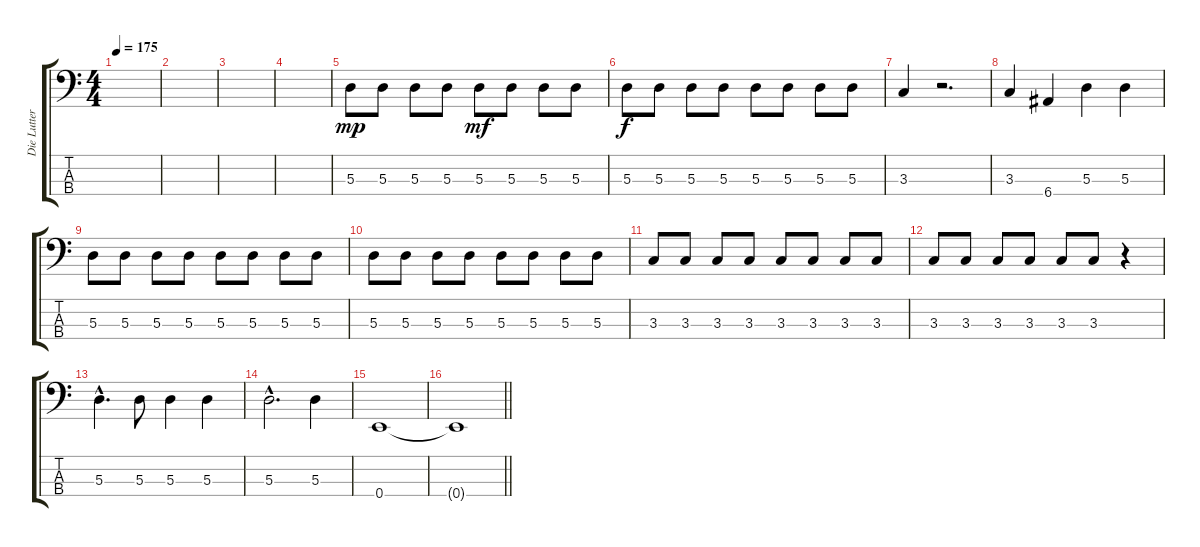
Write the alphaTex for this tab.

\track ("Die Lutter" "Die Lutter") {instrument electricbasspick}
\staff {score tabs}
\tuning (G2 D2 A1 E1) {hide}
\ts (4 4)
\tempo 175
\clef f4
\ks c
|
|
|
|
5.3.8{dy mp volume 13} 5.3.8 5.3.8 5.3.8 5.3.8{dy mf} 5.3.8 5.3.8 5.3.8 |
5.3.8{dy f} 5.3.8 5.3.8 5.3.8 5.3.8 5.3.8 5.3.8 5.3.8 |
3.3.4 r.2{d} |
3.3.4 6.4.4 5.3.4 5.3.4 |
5.3.8 5.3.8 5.3.8 5.3.8 5.3.8 5.3.8 5.3.8 5.3.8 |
5.3.8 5.3.8 5.3.8 5.3.8 5.3.8 5.3.8 5.3.8 5.3.8 |
3.3.8 3.3.8 3.3.8 3.3.8 3.3.8 3.3.8 3.3.8 3.3.8 |
3.3.8 3.3.8 3.3.8 3.3.8 3.3.8 3.3.8 r.4 |
5.3{hac}.4{d} 5.3.8 5.3.4 5.3.4 |
5.3{hac}.2{d} 5.3.4 |
0.4.1 |
\barLineRight lightlight
0.4{t}.1
